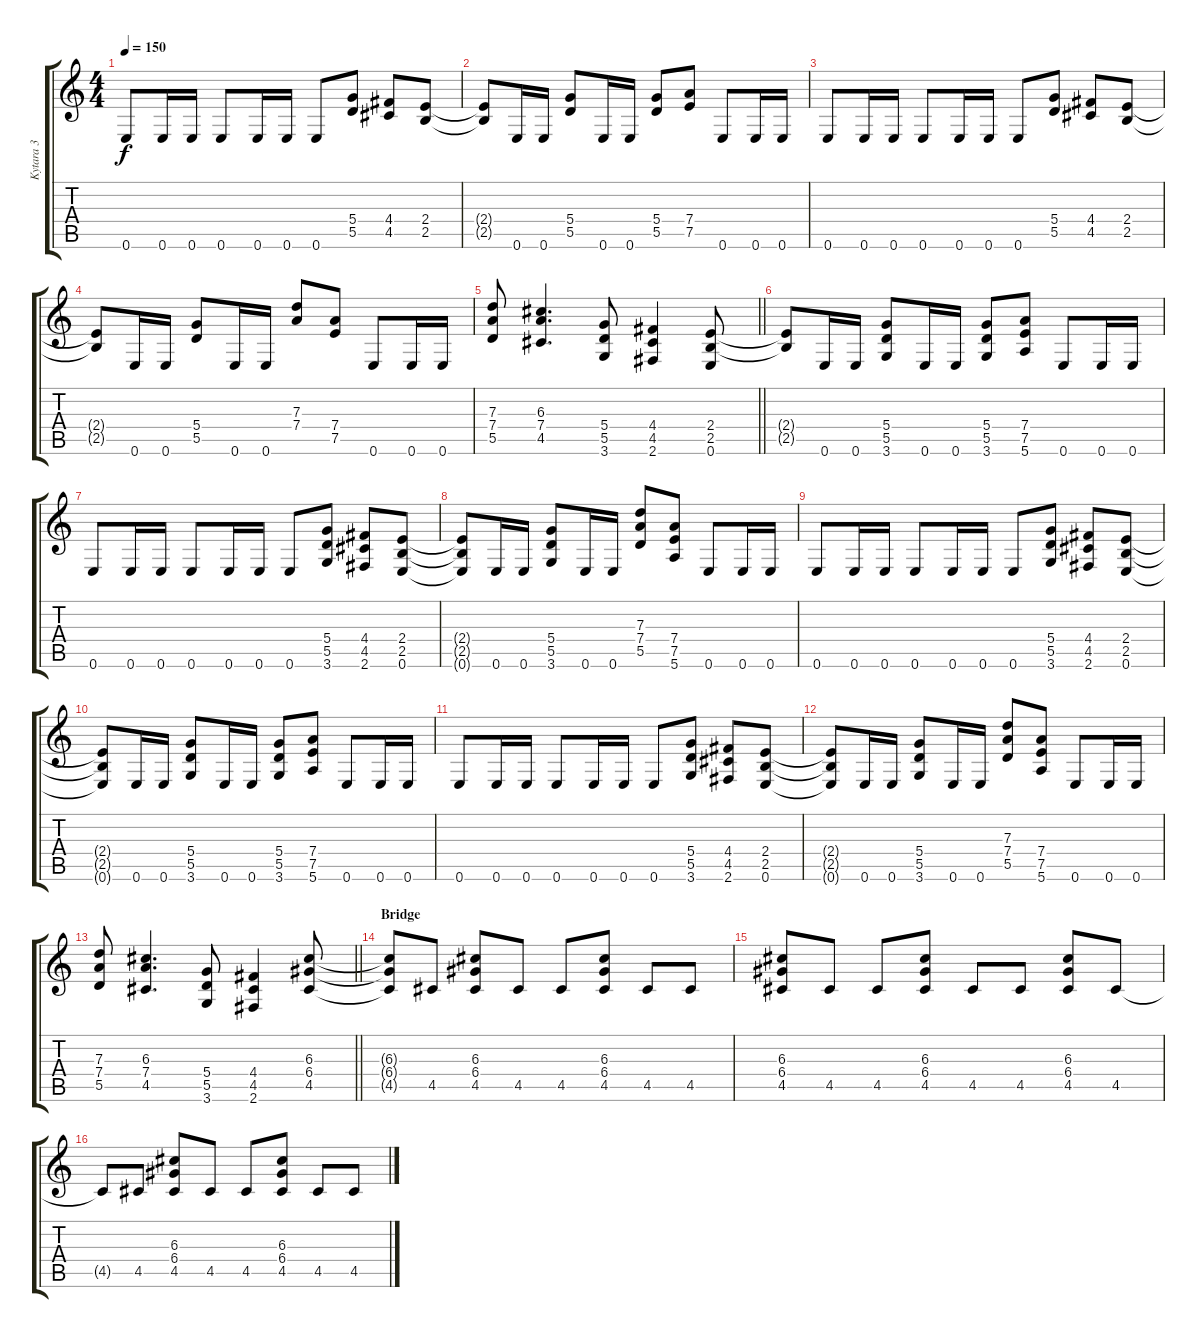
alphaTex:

\track ("Kytara 3" "Kytara 3") {instrument distortionguitar}
\staff {score tabs}
\tuning (E4 B3 G3 D3 A2 E2) {hide}
\ts (4 4)
\tempo 150
\clef g2
\ks c
0.6.8{dy f} 0.6.16 0.6.16 0.6.8 0.6.16 0.6.16 0.6.8 (5.4 5.5).8 (4.4 4.5).8 (2.4 2.5).8 |
(2.4{t} 2.5{t}).8 0.6.16 0.6.16 (5.4 5.5).8 0.6.16 0.6.16 (5.4 5.5).8 (7.4 7.5).8 0.6.8 0.6.16 0.6.16 |
0.6.8 0.6.16 0.6.16 0.6.8 0.6.16 0.6.16 0.6.8 (5.4 5.5).8 (4.4 4.5).8 (2.4 2.5).8 |
(2.4{t} 2.5{t}).8 0.6.16 0.6.16 (5.4 5.5).8 0.6.16 0.6.16 (7.3 7.4).8 (7.4 7.5).8 0.6.8 0.6.16 0.6.16 |
\barLineRight lightlight
(7.3 7.4 5.5).8 (6.3 7.4 4.5).4{d} (5.4 5.5 3.6).8 (4.4 4.5 2.6).4 (2.4 2.5 0.6).8{volume 16} |
(2.4{t} 2.5{t}).8 0.6.16 0.6.16 (5.4 5.5 3.6).8 0.6.16 0.6.16 (5.4 5.5 3.6).8 (7.4 7.5 5.6).8 0.6.8 0.6.16 0.6.16 |
0.6.8 0.6.16 0.6.16 0.6.8 0.6.16 0.6.16 0.6.8 (5.4 5.5 3.6).8 (4.4 4.5 2.6).8 (2.4 2.5 0.6).8 |
(2.4{t} 2.5{t} 0.6{t}).8 0.6.16 0.6.16 (5.4 5.5 3.6).8 0.6.16 0.6.16 (7.3 7.4 5.5).8 (7.4 7.5 5.6).8 0.6.8 0.6.16 0.6.16 |
0.6.8 0.6.16 0.6.16 0.6.8 0.6.16 0.6.16 0.6.8 (5.4 5.5 3.6).8 (4.4 4.5 2.6).8 (2.4 2.5 0.6).8 |
(2.4{t} 2.5{t} 0.6{t}).8 0.6.16 0.6.16 (5.4 5.5 3.6).8 0.6.16 0.6.16 (5.4 5.5 3.6).8 (7.4 7.5 5.6).8 0.6.8 0.6.16 0.6.16 |
0.6.8 0.6.16 0.6.16 0.6.8 0.6.16 0.6.16 0.6.8 (5.4 5.5 3.6).8 (4.4 4.5 2.6).8 (2.4 2.5 0.6).8 |
(2.4{t} 2.5{t} 0.6{t}).8 0.6.16 0.6.16 (5.4 5.5 3.6).8 0.6.16 0.6.16 (7.3 7.4 5.5).8 (7.4 7.5 5.6).8 0.6.8 0.6.16 0.6.16 |
\barLineRight lightlight
(7.3 7.4 5.5).8{volume 12} (6.3 7.4 4.5).4{d} (5.4 5.5 3.6).8 (4.4 4.5 2.6).4 (6.3 6.4 4.5).8 |
\section ("" "Bridge")
(6.3{t} 6.4{t} 4.5{t}).8 4.5.8 (6.3 6.4 4.5).8 4.5.8 4.5.8 (6.3 6.4 4.5).8 4.5.8 4.5.8 |
(6.3 6.4 4.5).8 4.5.8 4.5.8 (6.3 6.4 4.5).8 4.5.8 4.5.8 (6.3 6.4 4.5).8 4.5.8 |
4.5{t}.8 4.5.8 (6.3 6.4 4.5).8 4.5.8 4.5.8 (6.3 6.4 4.5).8 4.5.8 4.5.8
